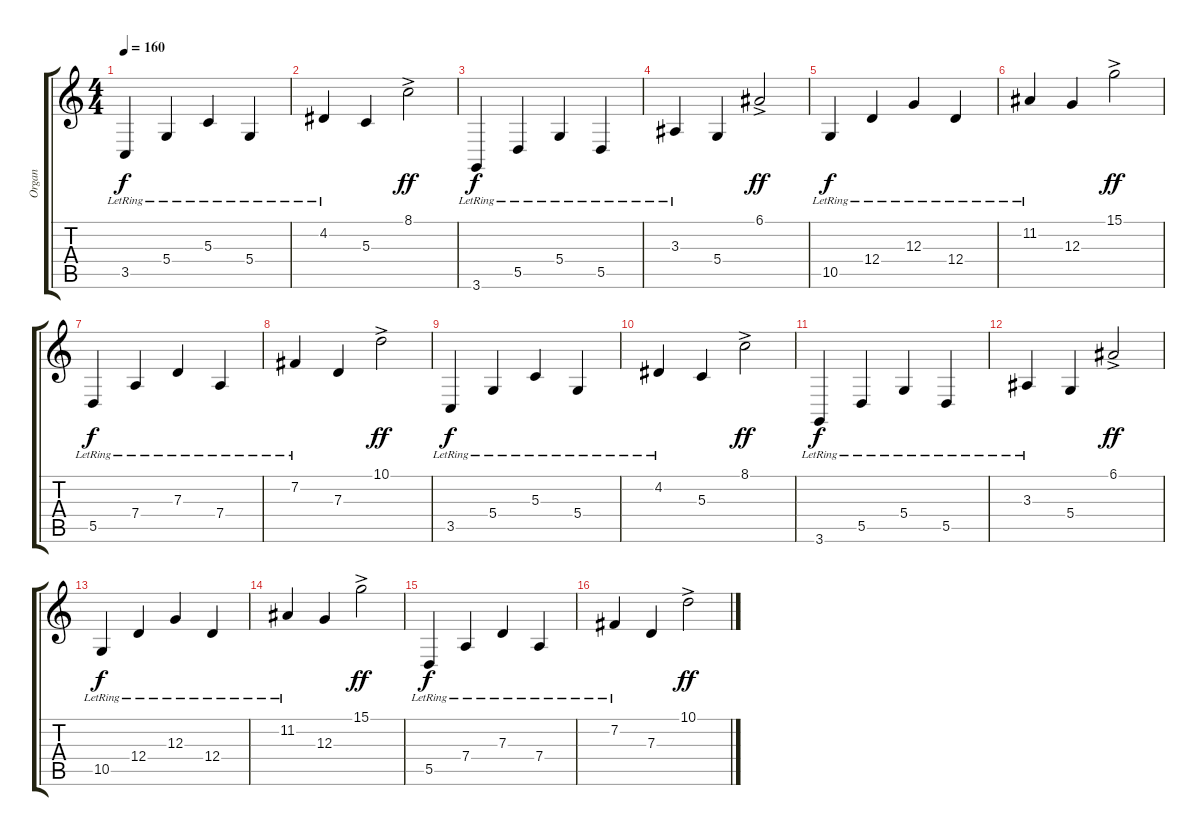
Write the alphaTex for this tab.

\track ("Organ" "Organ") {instrument churchorgan}
\staff {score tabs}
\tuning (E4 B3 G3 D3 A2 E2) {hide}
\ts (4 4)
\tempo 160
\clef g2
\ks c
3.5{lr}.4{dy f} 5.4{lr}.4 5.3{lr}.4 5.4{lr}.4 |
4.2{lr}.4 5.3.4 8.1{ac}.2{dy ff} |
3.6{lr}.4{dy f} 5.5{lr}.4 5.4{lr}.4 5.5{lr}.4 |
3.3{lr}.4 5.4.4 6.1{ac}.2{dy ff} |
10.5{lr}.4{dy f} 12.4{lr}.4 12.3{lr}.4 12.4{lr}.4 |
11.2{lr}.4 12.3.4 15.1{ac}.2{dy ff} |
5.5{lr}.4{dy f} 7.4{lr}.4 7.3{lr}.4 7.4{lr}.4 |
7.2{lr}.4 7.3.4 10.1{ac}.2{dy ff} |
3.5{lr}.4{dy f} 5.4{lr}.4 5.3{lr}.4 5.4{lr}.4 |
4.2{lr}.4 5.3.4 8.1{ac}.2{dy ff} |
3.6{lr}.4{dy f} 5.5{lr}.4 5.4{lr}.4 5.5{lr}.4 |
3.3{lr}.4 5.4.4 6.1{ac}.2{dy ff} |
10.5{lr}.4{dy f} 12.4{lr}.4 12.3{lr}.4 12.4{lr}.4 |
11.2{lr}.4 12.3.4 15.1{ac}.2{dy ff} |
5.5{lr}.4{dy f} 7.4{lr}.4 7.3{lr}.4 7.4{lr}.4 |
7.2{lr}.4 7.3.4 10.1{ac}.2{dy ff}
